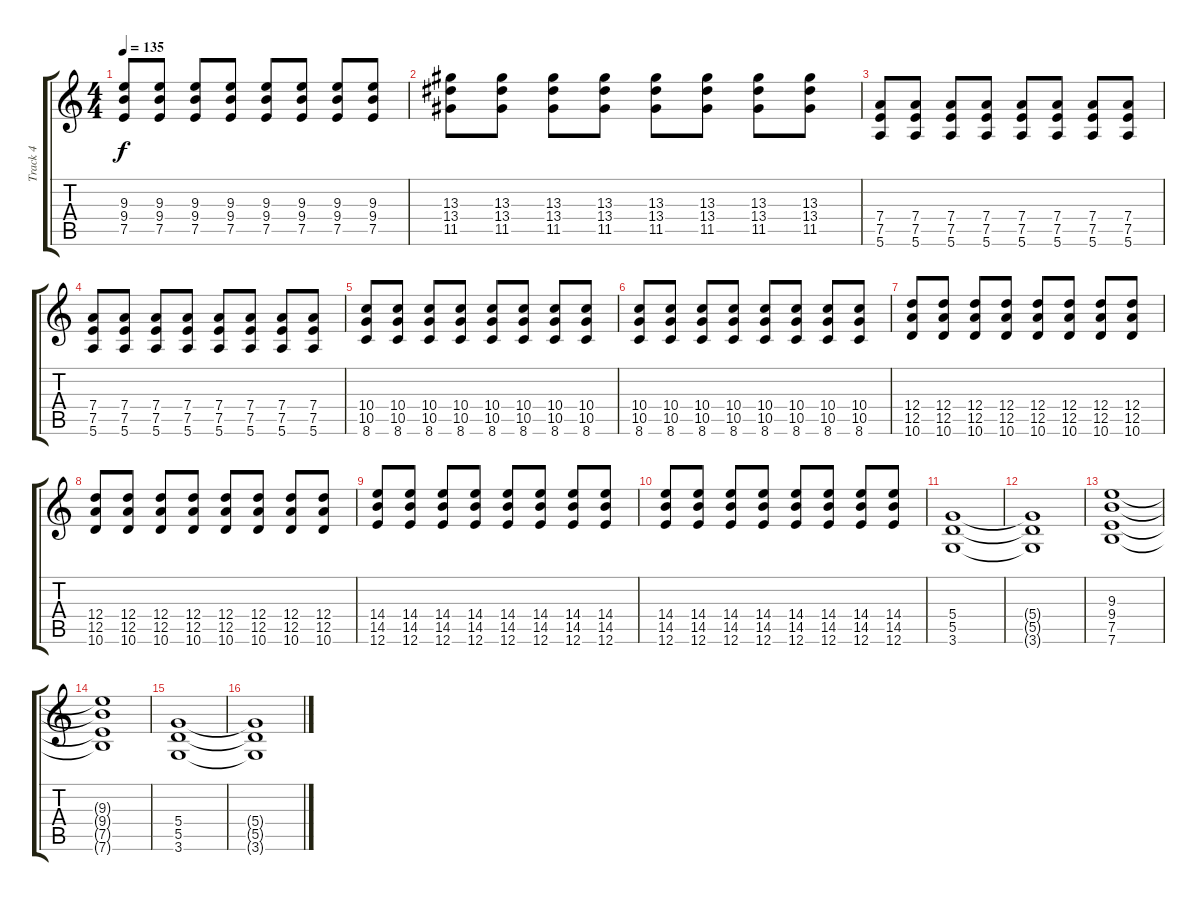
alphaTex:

\track ("Track 4" "Track 4") {instrument overdrivenguitar}
\staff {score tabs}
\tuning (E4 B3 G3 D3 A2 E2) {hide}
\ts (4 4)
\tempo 135
\clef g2
\ks c
(9.3 9.4 7.5).8{dy f} (9.3 9.4 7.5).8 (9.3 9.4 7.5).8 (9.3 9.4 7.5).8 (9.3 9.4 7.5).8 (9.3 9.4 7.5).8 (9.3 9.4 7.5).8 (9.3 9.4 7.5).8 |
(13.3 13.4 11.5).8 (13.3 13.4 11.5).8 (13.3 13.4 11.5).8 (13.3 13.4 11.5).8 (13.3 13.4 11.5).8 (13.3 13.4 11.5).8 (13.3 13.4 11.5).8 (13.3 13.4 11.5).8 |
(7.4 7.5 5.6).8 (7.4 7.5 5.6).8 (7.4 7.5 5.6).8 (7.4 7.5 5.6).8 (7.4 7.5 5.6).8 (7.4 7.5 5.6).8 (7.4 7.5 5.6).8 (7.4 7.5 5.6).8 |
(7.4 7.5 5.6).8 (7.4 7.5 5.6).8 (7.4 7.5 5.6).8 (7.4 7.5 5.6).8 (7.4 7.5 5.6).8 (7.4 7.5 5.6).8 (7.4 7.5 5.6).8 (7.4 7.5 5.6).8 |
(10.4 10.5 8.6).8 (10.4 10.5 8.6).8 (10.4 10.5 8.6).8 (10.4 10.5 8.6).8 (10.4 10.5 8.6).8 (10.4 10.5 8.6).8 (10.4 10.5 8.6).8 (10.4 10.5 8.6).8 |
(10.4 10.5 8.6).8 (10.4 10.5 8.6).8 (10.4 10.5 8.6).8 (10.4 10.5 8.6).8 (10.4 10.5 8.6).8 (10.4 10.5 8.6).8 (10.4 10.5 8.6).8 (10.4 10.5 8.6).8 |
(12.4 12.5 10.6).8 (12.4 12.5 10.6).8 (12.4 12.5 10.6).8 (12.4 12.5 10.6).8 (12.4 12.5 10.6).8 (12.4 12.5 10.6).8 (12.4 12.5 10.6).8 (12.4 12.5 10.6).8 |
(12.4 12.5 10.6).8 (12.4 12.5 10.6).8 (12.4 12.5 10.6).8 (12.4 12.5 10.6).8 (12.4 12.5 10.6).8 (12.4 12.5 10.6).8 (12.4 12.5 10.6).8 (12.4 12.5 10.6).8 |
(14.4 14.5 12.6).8 (14.4 14.5 12.6).8 (14.4 14.5 12.6).8 (14.4 14.5 12.6).8 (14.4 14.5 12.6).8 (14.4 14.5 12.6).8 (14.4 14.5 12.6).8 (14.4 14.5 12.6).8 |
(14.4 14.5 12.6).8 (14.4 14.5 12.6).8 (14.4 14.5 12.6).8 (14.4 14.5 12.6).8 (14.4 14.5 12.6).8 (14.4 14.5 12.6).8 (14.4 14.5 12.6).8 (14.4 14.5 12.6).8 |
(5.4 5.5 3.6).1 |
(5.4{t} 5.5{t} 3.6{t}).1 |
(9.3 9.4 7.5 7.6).1 |
(9.3{t} 9.4{t} 7.5{t} 7.6{t}).1 |
(5.4 5.5 3.6).1 |
(5.4{t} 5.5{t} 3.6{t}).1
